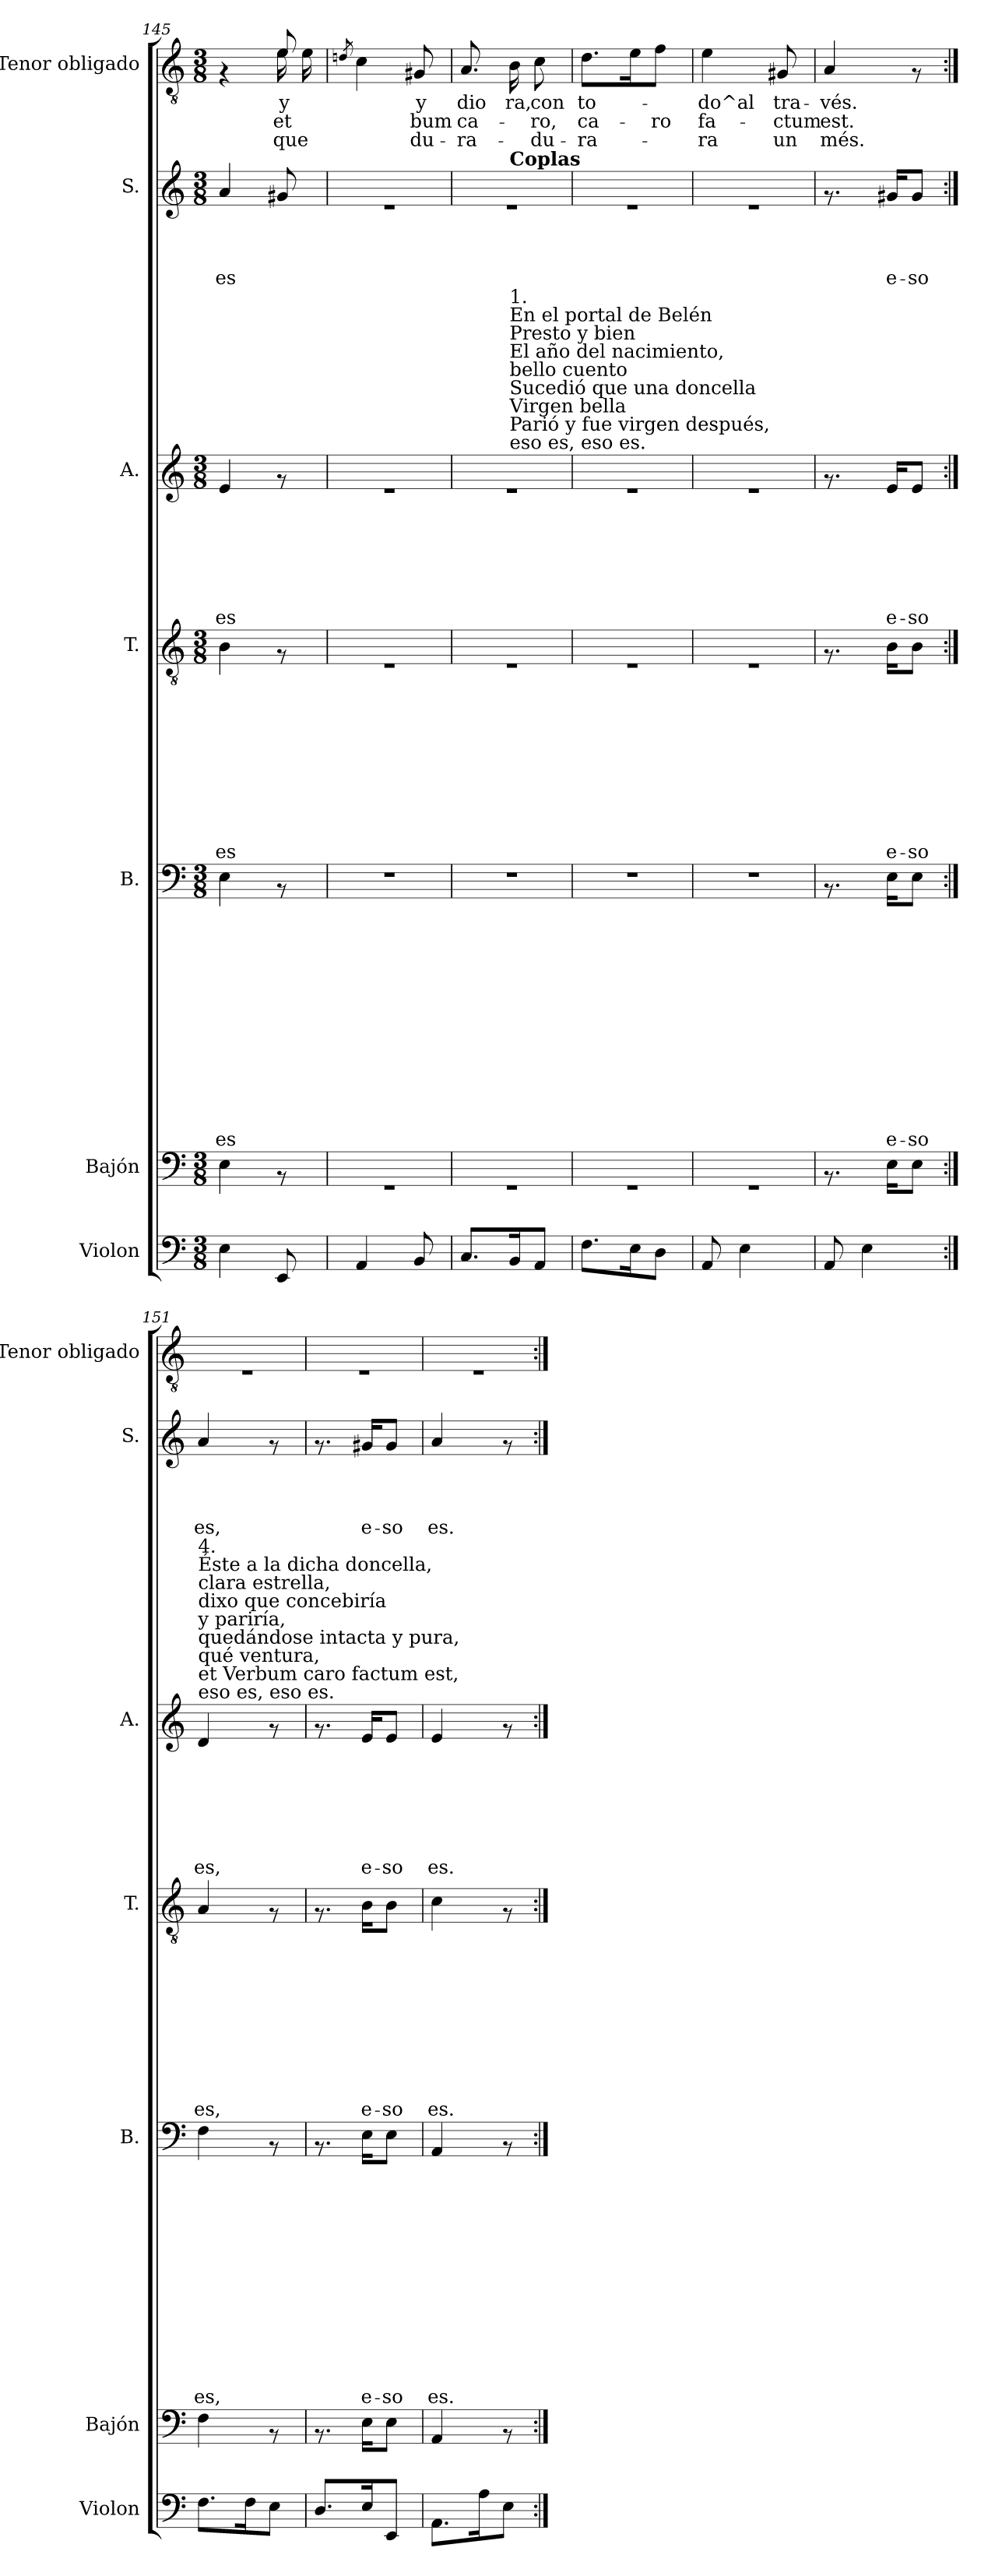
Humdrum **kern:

**kern	**kern	**kern	**text	**text	**text	**text	**text	**text	**text	**text	**text	**text	**text	**text	**text	**kern	**text	**text	**text	**text	**text	**text	**text	**text	**text	**text	**kern	**text	**text	**text	**text	**text	**text	**text	**kern	**text	**text	**text	**text	**kern	**text	**text	**text
*part7	*part6	*part5	*part5	*part5	*part5	*part5	*part5	*part5	*part5	*part5	*part5	*part5	*part5	*part5	*part5	*part4	*part4	*part4	*part4	*part4	*part4	*part4	*part4	*part4	*part4	*part4	*part3	*part3	*part3	*part3	*part3	*part3	*part3	*part3	*part2	*part2	*part2	*part2	*part2	*part1	*part1	*part1	*part1
*staff7	*staff6	*staff5	*staff5	*staff5	*staff5	*staff5	*staff5	*staff5	*staff5	*staff5	*staff5	*staff5	*staff5	*staff5	*staff5	*staff4	*staff4	*staff4	*staff4	*staff4	*staff4	*staff4	*staff4	*staff4	*staff4	*staff4	*staff3	*staff3	*staff3	*staff3	*staff3	*staff3	*staff3	*staff3	*staff2	*staff2	*staff2	*staff2	*staff2	*staff1	*staff1	*staff1	*staff1
*I"Violon	*I"Bajón	*I"B.	*	*	*	*	*	*	*	*	*	*	*	*	*	*I"T.	*	*	*	*	*	*	*	*	*	*	*I"A.	*	*	*	*	*	*	*	*I"S.	*	*	*	*	*I"Tenor obligado	*	*	*
*I'Violon	*I'Bajón	*I'B.	*	*	*	*	*	*	*	*	*	*	*	*	*	*I'T.	*	*	*	*	*	*	*	*	*	*	*I'A.	*	*	*	*	*	*	*	*I'S.	*	*	*	*	*I'Tenor obligado	*	*	*
*clefF4	*clefF4	*clefF4	*	*	*	*	*	*	*	*	*	*	*	*	*	*clefGv2	*	*	*	*	*	*	*	*	*	*	*clefG2	*	*	*	*	*	*	*	*clefG2	*	*	*	*	*clefGv2	*	*	*
*k[]	*k[]	*k[]	*	*	*	*	*	*	*	*	*	*	*	*	*	*k[]	*	*	*	*	*	*	*	*	*	*	*k[]	*	*	*	*	*	*	*	*k[]	*	*	*	*	*k[]	*	*	*
*C:	*C:	*C:	*	*	*	*	*	*	*	*	*	*	*	*	*	*C:	*	*	*	*	*	*	*	*	*	*	*C:	*	*	*	*	*	*	*	*C:	*	*	*	*	*C:	*	*	*
*M3/8	*M3/8	*M3/8	*	*	*	*	*	*	*	*	*	*	*	*	*	*M3/8	*	*	*	*	*	*	*	*	*	*	*M3/8	*	*	*	*	*	*	*	*M3/8	*	*	*	*	*M3/8	*	*	*
=145	=145	=145	=145	=145	=145	=145	=145	=145	=145	=145	=145	=145	=145	=145	=145	=145	=145	=145	=145	=145	=145	=145	=145	=145	=145	=145	=145	=145	=145	=145	=145	=145	=145	=145	=145	=145	=145	=145	=145	=145	=145	=145	=145
!	!	!	!	!	!	!	!	!	!	!	!	!	!	!	!LO:LY:b	!	!	!	!	!	!	!	!	!	!	!LO:LY:b	!	!	!	!	!	!	!	!LO:LY:b	!	!	!	!	!LO:LY:b	!	!	!	!
*	*	*	*	*	*	*	*	*	*	*	*	*	*	*	*	*	*	*	*	*	*	*	*	*	*	*	*	*	*	*	*	*	*	*	*	*	*	*	*	*^	*	*	*
4E\	4E\	4E\	.	.	.	.	.	.	.	.	.	.	.	.	es	4B\	.	.	.	.	.	.	.	.	.	es	4e/	.	.	.	.	.	.	es	4a/	.	.	.	es	4rF	4ryy	.	.	.
!	!	!	!	!	!	!	!	!	!	!	!	!	!	!	!	!	!	!	!	!	!	!	!	!	!	!	!	!	!	!	!	!	!	!	!	!	!	!	!	!	!	!LO:LY:b	!LO:LY:b	!LO:LY:b
8EE/	8rAA	8rAA	.	.	.	.	.	.	.	.	.	.	.	.	.	8rF	.	.	.	.	.	.	.	.	.	.	8rf	.	.	.	.	.	.	.	8g#X/	.	.	.	.	8e/	16e\	y	et	que
.	.	.	.	.	.	.	.	.	.	.	.	.	.	.	.	.	.	.	.	.	.	.	.	.	.	.	.	.	.	.	.	.	.	.	.	.	.	.	.	.	16e\	.	.	.
*	*	*	*	*	*	*	*	*	*	*	*	*	*	*	*	*	*	*	*	*	*	*	*	*	*	*	*	*	*	*	*	*	*	*	*	*	*	*	*	*v	*v	*	*	*
=146	=146	=146	=146	=146	=146	=146	=146	=146	=146	=146	=146	=146	=146	=146	=146	=146	=146	=146	=146	=146	=146	=146	=146	=146	=146	=146	=146	=146	=146	=146	=146	=146	=146	=146	=146	=146	=146	=146	=146	=146	=146	=146	=146
.	.	.	.	.	.	.	.	.	.	.	.	.	.	.	.	.	.	.	.	.	.	.	.	.	.	.	.	.	.	.	.	.	.	.	.	.	.	.	.	8qdn/	.	.	.
4AA/	4.rGG	4.r	.	.	.	.	.	.	.	.	.	.	.	.	.	4.rE	.	.	.	.	.	.	.	.	.	.	4.re	.	.	.	.	.	.	.	4.re	.	.	.	.	4c\	.	.	.
!	!	!	!	!	!	!	!	!	!	!	!	!	!	!	!	!	!	!	!	!	!	!	!	!	!	!	!	!	!	!	!	!	!	!	!	!	!	!	!	!	!LO:LY:b	!LO:LY:b	!LO:LY:b
8BB/	.	.	.	.	.	.	.	.	.	.	.	.	.	.	.	.	.	.	.	.	.	.	.	.	.	.	.	.	.	.	.	.	.	.	.	.	.	.	.	8G#X/	y	bum	du-
!!LO:LB:g=z
=147	=147	=147	=147	=147	=147	=147	=147	=147	=147	=147	=147	=147	=147	=147	=147	=147	=147	=147	=147	=147	=147	=147	=147	=147	=147	=147	=147	=147	=147	=147	=147	=147	=147	=147	=147	=147	=147	=147	=147	=147	=147	=147	=147
!	!	!	!	!	!	!	!	!	!	!	!	!	!	!	!	!	!	!	!	!	!	!	!	!	!	!	!	!	!	!	!	!	!	!	!	!	!	!	!	!	!LO:LY:b	!LO:LY:b	!LO:LY:b
*	*	*	*	*	*	*	*	*	*	*	*	*	*	*	*	*	*	*	*	*	*	*	*	*	*	*	*^	*	*	*	*	*	*	*	*^	*	*	*	*	*	*	*	*
8.C/L	4.rGG	4.r	.	.	.	.	.	.	.	.	.	.	.	.	.	4.rE	.	.	.	.	.	.	.	.	.	.	4.re	8.ryy	.	.	.	.	.	.	.	4.re	8.ryy	.	.	.	.	8.A/	dio	ca-	-ra-
!	!	!	!	!	!	!	!	!	!	!	!	!	!	!	!	!	!	!	!	!	!	!	!	!	!	!	!	!	!	!	!	!	!	!	!	!	!LO:TX:a:B:t=Coplas	!	!	!	!	!	!	!	!
!	!	!	!	!	!	!	!	!	!	!	!	!	!	!	!	!	!	!	!	!	!	!	!	!	!	!	!	!LO:TX:a:t=1.\nEn el portal de Belén\nPresto y bien\nEl año del nacimiento,\nbello cuento\nSucedió que una doncella\nVirgen bella\nParió y fue virgen después,\neso es, eso es.	!	!	!	!	!	!	!	!	!	!	!	!	!	!	!	!	!
!	!	!	!	!	!	!	!	!	!	!	!	!	!	!	!	!	!	!	!	!	!	!	!	!	!	!	!	!	!	!	!	!	!	!	!	!	!	!	!	!	!	!	!LO:LY:b	!	!
16BB/k	.	.	.	.	.	.	.	.	.	.	.	.	.	.	.	.	.	.	.	.	.	.	.	.	.	.	.	8.ryy	.	.	.	.	.	.	.	.	8.ryy	.	.	.	.	16B\	ra,	.	.
!	!	!	!	!	!	!	!	!	!	!	!	!	!	!	!	!	!	!	!	!	!	!	!	!	!	!	!	!	!	!	!	!	!	!	!	!	!	!	!	!	!	!	!LO:LY:b	!LO:LY:b	!LO:LY:b
8AA/J	.	.	.	.	.	.	.	.	.	.	.	.	.	.	.	.	.	.	.	.	.	.	.	.	.	.	.	.	.	.	.	.	.	.	.	.	.	.	.	.	.	8c\	con	-ro,	-du-
=148	=148	=148	=148	=148	=148	=148	=148	=148	=148	=148	=148	=148	=148	=148	=148	=148	=148	=148	=148	=148	=148	=148	=148	=148	=148	=148	=148	=148	=148	=148	=148	=148	=148	=148	=148	=148	=148	=148	=148	=148	=148	=148	=148	=148	=148
!	!	!	!	!	!	!	!	!	!	!	!	!	!	!	!	!	!	!	!	!	!	!	!	!	!	!	!	!	!	!	!	!	!	!	!	!	!	!	!	!	!	!	!LO:LY:b	!LO:LY:b	!LO:LY:b
*	*	*	*	*	*	*	*	*	*	*	*	*	*	*	*	*	*	*	*	*	*	*	*	*	*	*	*v	*v	*	*	*	*	*	*	*	*	*	*	*	*	*	*	*	*	*
*	*	*	*	*	*	*	*	*	*	*	*	*	*	*	*	*	*	*	*	*	*	*	*	*	*	*	*	*	*	*	*	*	*	*	*v	*v	*	*	*	*	*	*	*	*
8.F\L	4.rGG	4.r	.	.	.	.	.	.	.	.	.	.	.	.	.	4.rE	.	.	.	.	.	.	.	.	.	.	4.re	.	.	.	.	.	.	.	4.re	.	.	.	.	8.d\L	to-	ca-	-ra-
16E\k	.	.	.	.	.	.	.	.	.	.	.	.	.	.	.	.	.	.	.	.	.	.	.	.	.	.	.	.	.	.	.	.	.	.	.	.	.	.	.	16e\k	.	.	.
!	!	!	!	!	!	!	!	!	!	!	!	!	!	!	!	!	!	!	!	!	!	!	!	!	!	!	!	!	!	!	!	!	!	!	!	!	!	!	!	!	!	!LO:LY:b	!
8D\J	.	.	.	.	.	.	.	.	.	.	.	.	.	.	.	.	.	.	.	.	.	.	.	.	.	.	.	.	.	.	.	.	.	.	.	.	.	.	.	8f\J	.	-ro	.
=149	=149	=149	=149	=149	=149	=149	=149	=149	=149	=149	=149	=149	=149	=149	=149	=149	=149	=149	=149	=149	=149	=149	=149	=149	=149	=149	=149	=149	=149	=149	=149	=149	=149	=149	=149	=149	=149	=149	=149	=149	=149	=149	=149
!	!	!	!	!	!	!	!	!	!	!	!	!	!	!	!	!	!	!	!	!	!	!	!	!	!	!	!	!	!	!	!	!	!	!	!	!	!	!	!	!	!LO:LY:b	!LO:LY:b	!LO:LY:b
8AA/	4.rGG	4.r	.	.	.	.	.	.	.	.	.	.	.	.	.	4.rE	.	.	.	.	.	.	.	.	.	.	4.re	.	.	.	.	.	.	.	4.re	.	.	.	.	4e\	-do^al	fa-	-ra
4E\	.	.	.	.	.	.	.	.	.	.	.	.	.	.	.	.	.	.	.	.	.	.	.	.	.	.	.	.	.	.	.	.	.	.	.	.	.	.	.	.	.	.	.
!	!	!	!	!	!	!	!	!	!	!	!	!	!	!	!	!	!	!	!	!	!	!	!	!	!	!	!	!	!	!	!	!	!	!	!	!	!	!	!	!	!LO:LY:b	!LO:LY:b	!LO:LY:b
.	.	.	.	.	.	.	.	.	.	.	.	.	.	.	.	.	.	.	.	.	.	.	.	.	.	.	.	.	.	.	.	.	.	.	.	.	.	.	.	8G#X/	tra-	-ctum	un
=150	=150	=150	=150	=150	=150	=150	=150	=150	=150	=150	=150	=150	=150	=150	=150	=150	=150	=150	=150	=150	=150	=150	=150	=150	=150	=150	=150	=150	=150	=150	=150	=150	=150	=150	=150	=150	=150	=150	=150	=150	=150	=150	=150
!	!	!	!	!	!	!	!	!	!	!	!	!	!	!	!	!	!	!	!	!	!	!	!	!	!	!	!	!	!	!	!	!	!	!	!	!	!	!	!	!	!LO:LY:b	!LO:LY:b	!LO:LY:b
8AA/	8.rAA	8.rAA	.	.	.	.	.	.	.	.	.	.	.	.	.	8.rF	.	.	.	.	.	.	.	.	.	.	8.rf	.	.	.	.	.	.	.	8.rf	.	.	.	.	4A/	-vés.	est.	més.
4E\	.	.	.	.	.	.	.	.	.	.	.	.	.	.	.	.	.	.	.	.	.	.	.	.	.	.	.	.	.	.	.	.	.	.	.	.	.	.	.	.	.	.	.
!	!	!	!	!	!	!	!	!	!	!	!	!	!	!	!LO:LY:b	!	!	!	!	!	!	!	!	!	!	!LO:LY:b	!	!	!	!	!	!	!	!LO:LY:b	!	!	!	!	!LO:LY:b	!	!	!	!
.	16E\KL	16E\KL	.	.	.	.	.	.	.	.	.	.	.	.	e-	16B\KL	.	.	.	.	.	.	.	.	.	e-	16e/KL	.	.	.	.	.	.	e-	16g#X/KL	.	.	.	e-	.	.	.	.
!	!	!	!	!	!	!	!	!	!	!	!	!	!	!	!LO:LY:b	!	!	!	!	!	!	!	!	!	!	!LO:LY:b	!	!	!	!	!	!	!	!LO:LY:b	!	!	!	!	!LO:LY:b	!	!	!	!
.	8E\J	8E\J	.	.	.	.	.	.	.	.	.	.	.	.	-so	8B\J	.	.	.	.	.	.	.	.	.	-so	8e/J	.	.	.	.	.	.	-so	8g#/J	.	.	.	-so	8rF	.	.	.
=151:|!	=151:|!	=151:|!	=151:|!	=151:|!	=151:|!	=151:|!	=151:|!	=151:|!	=151:|!	=151:|!	=151:|!	=151:|!	=151:|!	=151:|!	=151:|!	=151:|!	=151:|!	=151:|!	=151:|!	=151:|!	=151:|!	=151:|!	=151:|!	=151:|!	=151:|!	=151:|!	=151:|!	=151:|!	=151:|!	=151:|!	=151:|!	=151:|!	=151:|!	=151:|!	=151:|!	=151:|!	=151:|!	=151:|!	=151:|!	=151:|!	=151:|!	=151:|!	=151:|!
!	!	!	!	!	!	!	!	!	!	!	!	!	!	!	!	!	!	!	!	!	!	!	!	!	!	!	!LO:TX:a:t=4.\nÉste a la dicha doncella,\nclara estrella,\ndixo que concebiría\ny pariría,\nquedándose intacta y pura,\nqué ventura,\net Verbum caro factum est,\neso es, eso es.	!	!	!	!	!	!	!	!	!	!	!	!	!	!	!	!
!	!	!	!	!	!	!	!	!	!	!	!	!	!	!	!LO:LY:b	!	!	!	!	!	!	!	!	!	!	!LO:LY:b	!	!	!	!	!	!	!	!LO:LY:b	!	!	!	!	!LO:LY:b	!	!	!	!
8.F\L	4F\	4F\	.	.	.	.	.	.	.	.	.	.	.	.	es,	4A/	.	.	.	.	.	.	.	.	.	es,	4d/	.	.	.	.	.	.	es,	4a/	.	.	.	es,	4.rE	.	.	.
16F\k	.	.	.	.	.	.	.	.	.	.	.	.	.	.	.	.	.	.	.	.	.	.	.	.	.	.	.	.	.	.	.	.	.	.	.	.	.	.	.	.	.	.	.
8E\J	8rAA	8rAA	.	.	.	.	.	.	.	.	.	.	.	.	.	8rF	.	.	.	.	.	.	.	.	.	.	8rf	.	.	.	.	.	.	.	8rf	.	.	.	.	.	.	.	.
=152	=152	=152	=152	=152	=152	=152	=152	=152	=152	=152	=152	=152	=152	=152	=152	=152	=152	=152	=152	=152	=152	=152	=152	=152	=152	=152	=152	=152	=152	=152	=152	=152	=152	=152	=152	=152	=152	=152	=152	=152	=152	=152	=152
8.D/L	8.rAA	8.rAA	.	.	.	.	.	.	.	.	.	.	.	.	.	8.rF	.	.	.	.	.	.	.	.	.	.	8.rf	.	.	.	.	.	.	.	8.rf	.	.	.	.	4.rE	.	.	.
!	!	!	!	!	!	!	!	!	!	!	!	!	!	!	!LO:LY:b	!	!	!	!	!	!	!	!	!	!	!LO:LY:b	!	!	!	!	!	!	!	!LO:LY:b	!	!	!	!	!LO:LY:b	!	!	!	!
16E/k	16E\KL	16E\KL	.	.	.	.	.	.	.	.	.	.	.	.	e-	16B\KL	.	.	.	.	.	.	.	.	.	e-	16e/KL	.	.	.	.	.	.	e-	16g#X/KL	.	.	.	e-	.	.	.	.
!	!	!	!	!	!	!	!	!	!	!	!	!	!	!	!LO:LY:b	!	!	!	!	!	!	!	!	!	!	!LO:LY:b	!	!	!	!	!	!	!	!LO:LY:b	!	!	!	!	!LO:LY:b	!	!	!	!
8EE/J	8E\J	8E\J	.	.	.	.	.	.	.	.	.	.	.	.	-so	8B\J	.	.	.	.	.	.	.	.	.	-so	8e/J	.	.	.	.	.	.	-so	8g#/J	.	.	.	-so	.	.	.	.
=153	=153	=153	=153	=153	=153	=153	=153	=153	=153	=153	=153	=153	=153	=153	=153	=153	=153	=153	=153	=153	=153	=153	=153	=153	=153	=153	=153	=153	=153	=153	=153	=153	=153	=153	=153	=153	=153	=153	=153	=153	=153	=153	=153
!	!	!	!	!	!	!	!	!	!	!	!	!	!	!	!LO:LY:b	!	!	!	!	!	!	!	!	!	!	!LO:LY:b	!	!	!	!	!	!	!	!LO:LY:b	!	!	!	!	!LO:LY:b	!	!	!	!
8.AA\L	4AA/	4AA/	.	.	.	.	.	.	.	.	.	.	.	.	es.	4c\	.	.	.	.	.	.	.	.	.	es.	4e/	.	.	.	.	.	.	es.	4a/	.	.	.	es.	4.rE	.	.	.
16A\k	.	.	.	.	.	.	.	.	.	.	.	.	.	.	.	.	.	.	.	.	.	.	.	.	.	.	.	.	.	.	.	.	.	.	.	.	.	.	.	.	.	.	.
8E\J	8rAA	8rAA	.	.	.	.	.	.	.	.	.	.	.	.	.	8rF	.	.	.	.	.	.	.	.	.	.	8rf	.	.	.	.	.	.	.	8rf	.	.	.	.	.	.	.	.
=:|!	=:|!	=:|!	=:|!	=:|!	=:|!	=:|!	=:|!	=:|!	=:|!	=:|!	=:|!	=:|!	=:|!	=:|!	=:|!	=:|!	=:|!	=:|!	=:|!	=:|!	=:|!	=:|!	=:|!	=:|!	=:|!	=:|!	=:|!	=:|!	=:|!	=:|!	=:|!	=:|!	=:|!	=:|!	=:|!	=:|!	=:|!	=:|!	=:|!	=:|!	=:|!	=:|!	=:|!
*-	*-	*-	*-	*-	*-	*-	*-	*-	*-	*-	*-	*-	*-	*-	*-	*-	*-	*-	*-	*-	*-	*-	*-	*-	*-	*-	*-	*-	*-	*-	*-	*-	*-	*-	*-	*-	*-	*-	*-	*-	*-	*-	*-
